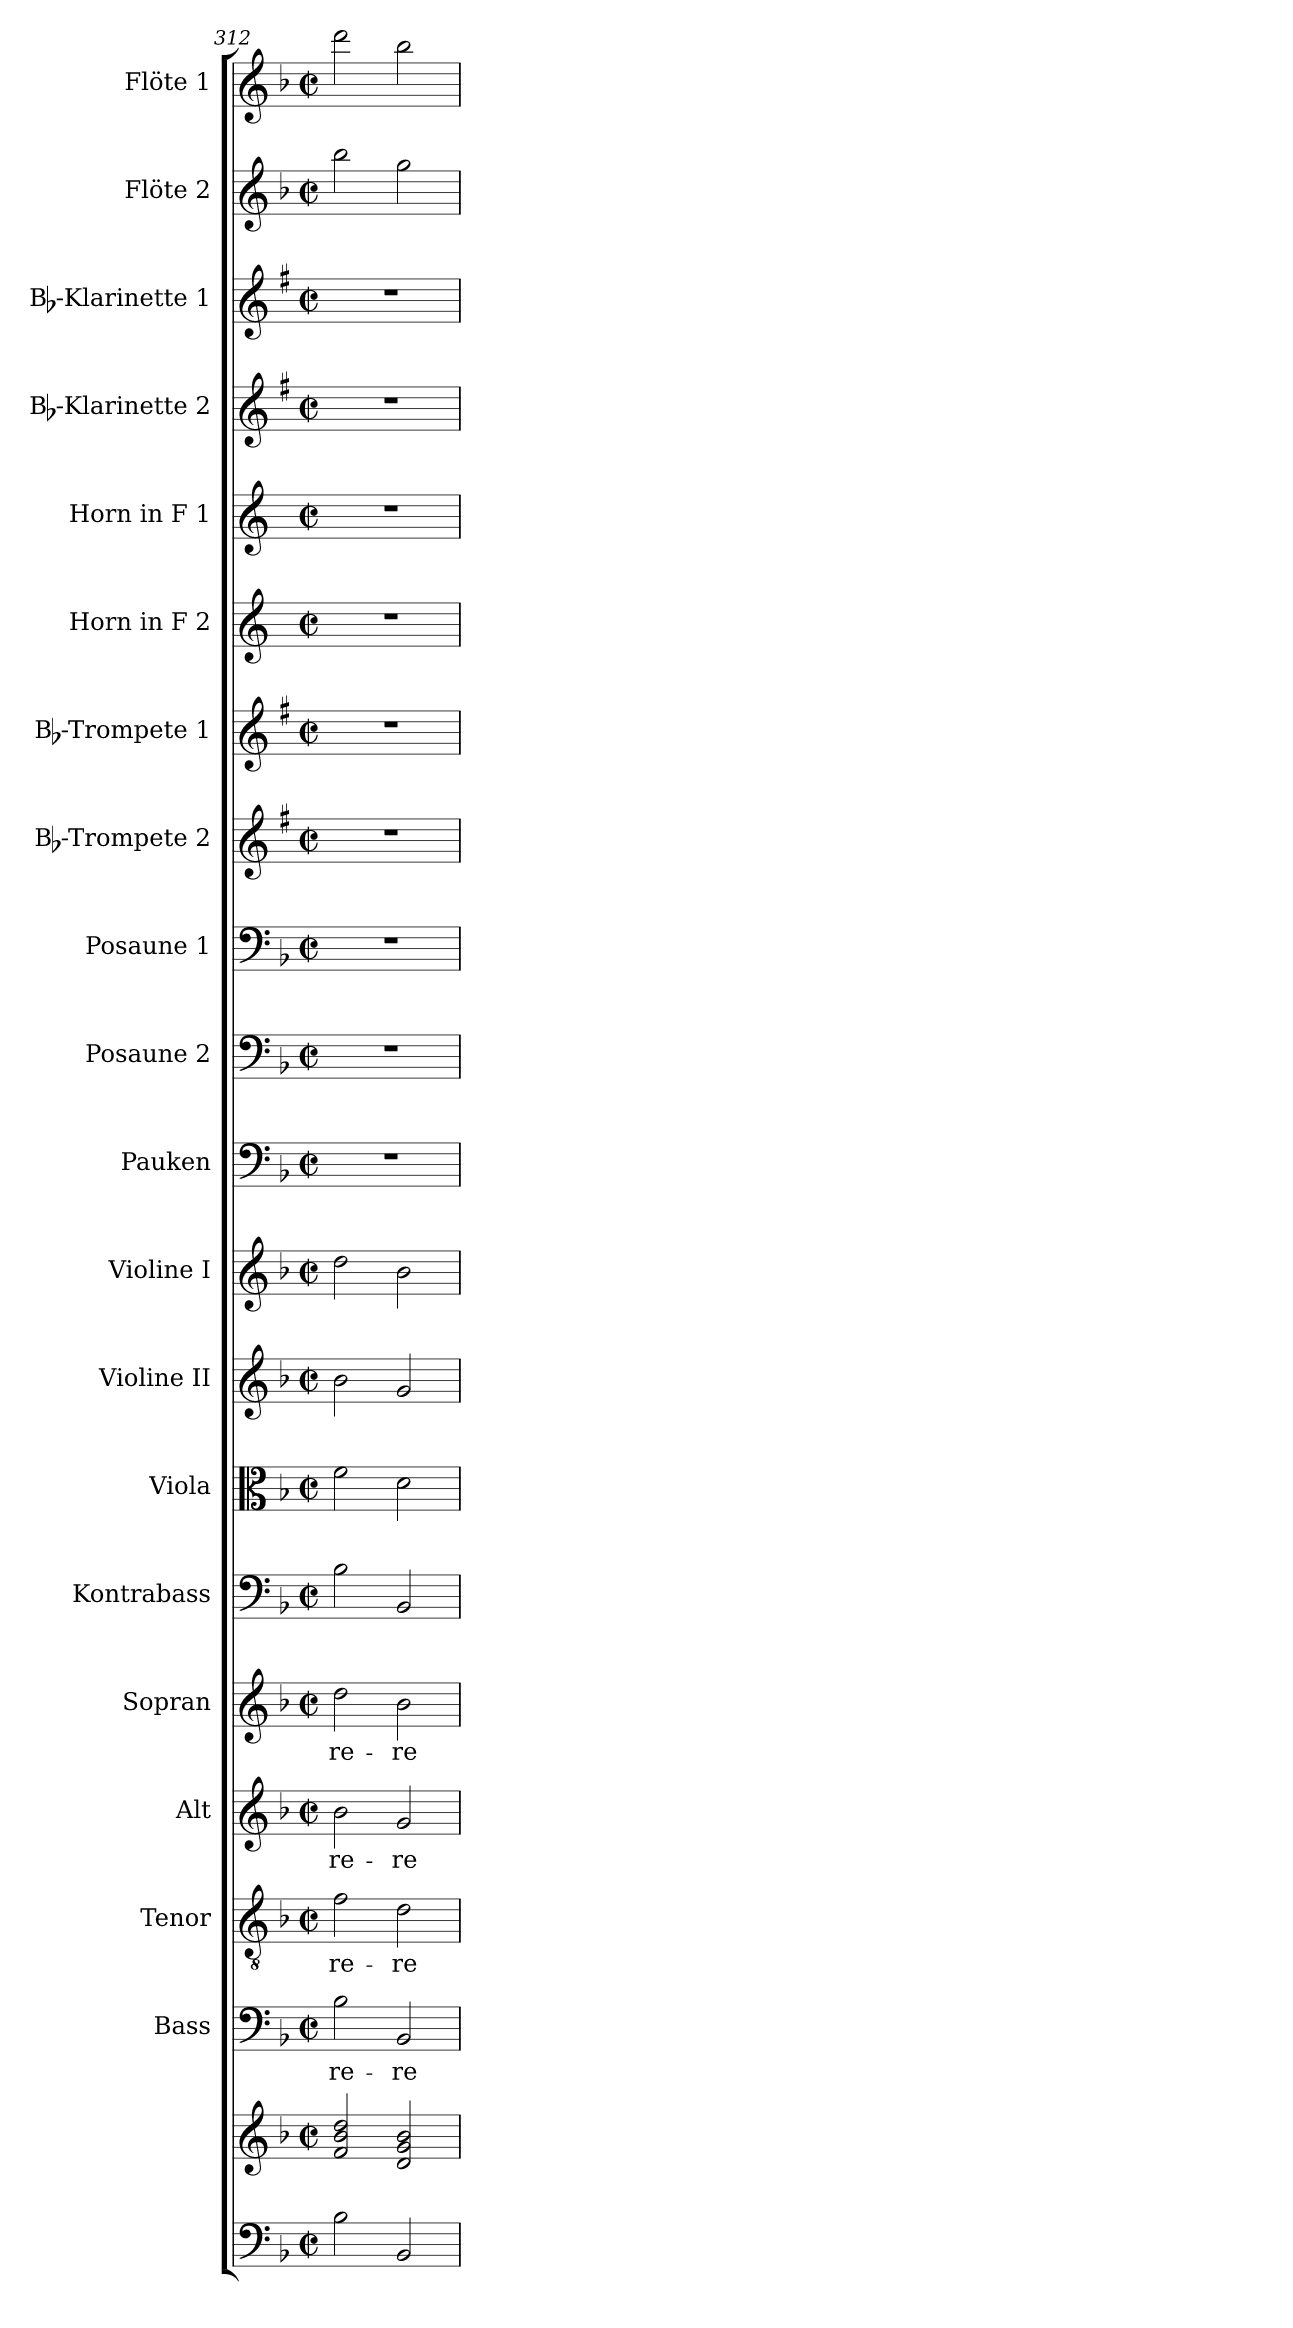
**kern	**kern	**kern	**text	**kern	**text	**kern	**text	**kern	**text	**kern	**kern	**kern	**kern	**kern	**kern	**kern	**kern	**kern	**kern	**kern	**kern	**kern	**kern	**kern
*part20	*part20	*part19	*part19	*part18	*part18	*part17	*part17	*part16	*part16	*part15	*part14	*part13	*part12	*part11	*part10	*part9	*part8	*part7	*part6	*part5	*part4	*part3	*part2	*part1
*staff21	*staff20	*staff19	*staff19	*staff18	*staff18	*staff17	*staff17	*staff16	*staff16	*staff15	*staff14	*staff13	*staff12	*staff11	*staff10	*staff9	*staff8	*staff7	*staff6	*staff5	*staff4	*staff3	*staff2	*staff1
*	*	*I"Bass	*	*I"Tenor	*	*I"Alt	*	*I"Sopran	*	*I"Kontrabass	*I"Viola	*I"Violine II	*I"Violine I	*I"Pauken	*I"Posaune 2	*I"Posaune 1	*I"Bb-Trompete 2	*I"Bb-Trompete 1	*I"Horn in F 2	*I"Horn in F 1	*I"Bb-Klarinette 2	*I"Bb-Klarinette 1	*I"Flöte 2	*I"Flöte 1
*	*	*I'B.	*	*I'T.	*	*I'A.	*	*I'S.	*	*I'Kb.	*I'Vla.	*I'Vl. II	*I'Vl. I	*I'Pk.	*I'Pos. 2	*I'Pos. 1	*I'Bb Trp. 2	*I'Bb Trp. 1	*	*	*I'Bb Kl. 2	*I'Bb Kl. 1	*I'Fl. 2	*I'Fl. 1
*clefF4	*clefG2	*clefF4	*	*clefGv2	*	*clefG2	*	*clefG2	*	*clefF4	*clefC3	*clefG2	*clefG2	*clefF4	*clefF4	*clefF4	*clefG2	*clefG2	*clefG2	*clefG2	*clefG2	*clefG2	*clefG2	*clefG2
*	*	*	*	*	*	*	*	*	*	*ITrd7c12	*	*	*	*	*	*	*ITrd1c2	*ITrd1c2	*ITrd4c7	*ITrd4c7	*ITrd1c2	*ITrd1c2	*	*
*k[b-]	*k[b-]	*k[b-]	*	*k[b-]	*	*k[b-]	*	*k[b-]	*	*k[b-]	*k[b-]	*k[b-]	*k[b-]	*k[b-]	*k[b-]	*k[b-]	*k[b-]	*k[b-]	*k[b-]	*k[b-]	*k[b-]	*k[b-]	*k[b-]	*k[b-]
*F:	*F:	*F:	*	*F:	*	*F:	*	*F:	*	*F:	*F:	*F:	*F:	*F:	*F:	*F:	*F:	*F:	*F:	*F:	*F:	*F:	*F:	*F:
*M2/2	*M2/2	*M2/2	*	*M2/2	*	*M2/2	*	*M2/2	*	*M2/2	*M2/2	*M2/2	*M2/2	*M2/2	*M2/2	*M2/2	*M2/2	*M2/2	*M2/2	*M2/2	*M2/2	*M2/2	*M2/2	*M2/2
*met(c|)	*met(c|)	*met(c|)	*	*met(c|)	*	*met(c|)	*	*met(c|)	*	*met(c|)	*met(c|)	*met(c|)	*met(c|)	*met(c|)	*met(c|)	*met(c|)	*met(c|)	*met(c|)	*met(c|)	*met(c|)	*met(c|)	*met(c|)	*met(c|)	*met(c|)
=312	=312	=312	=312	=312	=312	=312	=312	=312	=312	=312	=312	=312	=312	=312	=312	=312	=312	=312	=312	=312	=312	=312	=312	=312
!	!	!	!LO:LY:b	!	!LO:LY:b	!	!LO:LY:b	!	!LO:LY:b	!	!	!	!	!	!	!	!	!	!	!	!	!	!	!
2B-\	2f/ 2b-/ 2dd/	2B-\	-re-	2f\	-re-	2b-\	-re-	2dd\	-re-	2BB-\	2f\	2b-\	2dd\	1r	1r	1r	1r	1r	1r	1r	1r	1r	2bb-\	2ddd\
!	!	!	!LO:LY:b	!	!LO:LY:b	!	!LO:LY:b	!	!LO:LY:b	!	!	!	!	!	!	!	!	!	!	!	!	!	!	!
2BB-/	2d/ 2g/ 2b-/	2BB-/	-re	2d\	-re	2g/	-re	2b-\	-re	2BBB-/	2d\	2g/	2b-\	.	.	.	.	.	.	.	.	.	2gg\	2bb-\
=	=	=	=	=	=	=	=	=	=	=	=	=	=	=	=	=	=	=	=	=	=	=	=	=
*-	*-	*-	*-	*-	*-	*-	*-	*-	*-	*-	*-	*-	*-	*-	*-	*-	*-	*-	*-	*-	*-	*-	*-	*-
